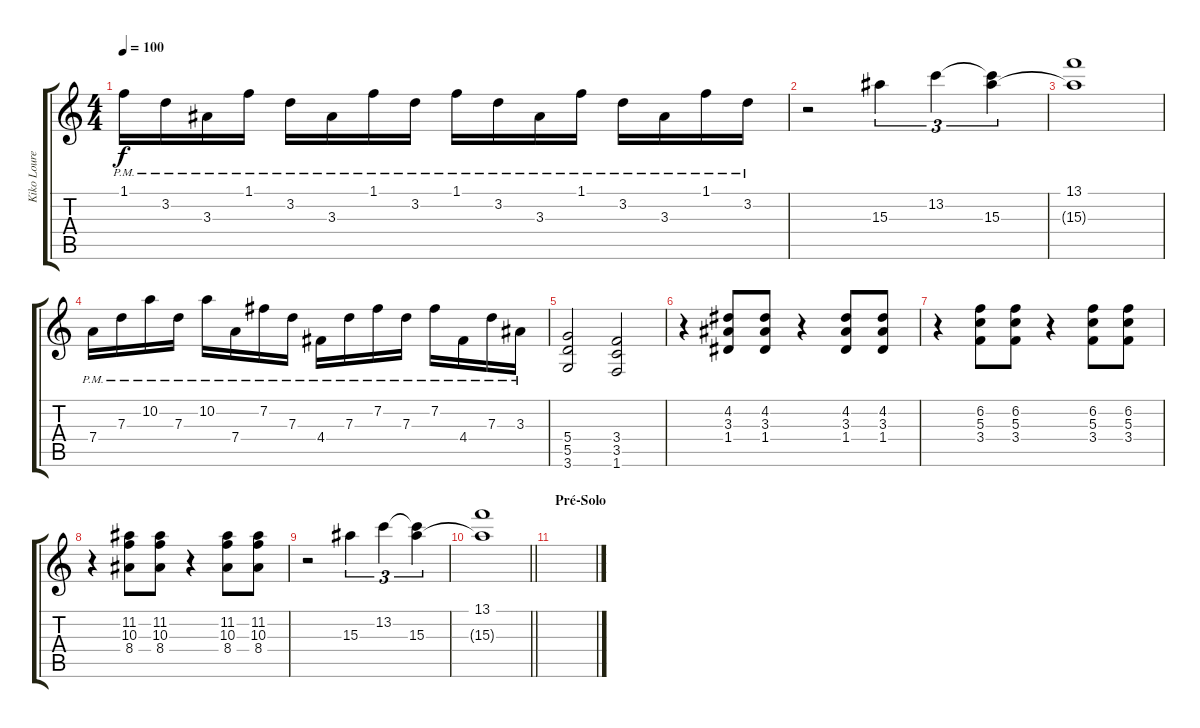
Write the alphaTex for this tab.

\track ("Kiko Loureiro" "Kiko Loure") {instrument distortionguitar}
\staff {score tabs}
\tuning (E4 B3 G3 D3 A2 E2) {hide}
\ts (4 4)
\tempo 100
\clef g2
\ks c
1.1{pm}.16{dy f} 3.2{pm}.16 3.3{pm}.16 1.1{pm}.16 3.2{pm}.16 3.3{pm}.16 1.1{pm}.16 3.2{pm}.16 1.1{pm}.16 3.2{pm}.16 3.3{pm}.16 1.1{pm}.16 3.2{pm}.16 3.3{pm}.16 1.1{pm}.16 3.2{pm}.16 |
r.2 15.3.4{tu (3 2)} 13.2.4{tu (3 2)} (13.2{t} 15.3).4{tu (3 2)} |
(13.1 15.3{t}).1 |
7.4{pm}.16 7.3{pm}.16 10.2{pm}.16 7.3{pm}.16 10.2{pm}.16 7.4{pm}.16 7.2{pm}.16 7.3{pm}.16 4.4{pm}.16 7.3{pm}.16 7.2{pm}.16 7.3{pm}.16 7.2{pm}.16 4.4{pm}.16 7.3{pm}.16 3.3{pm}.16 |
(5.4 5.5 3.6).2 (3.4 3.5 1.6).2 |
r.4 (4.2 3.3 1.4).8 (4.2 3.3 1.4).8 r.4 (4.2 3.3 1.4).8 (4.2 3.3 1.4).8 |
r.4 (6.2 5.3 3.4).8 (6.2 5.3 3.4).8 r.4 (6.2 5.3 3.4).8 (6.2 5.3 3.4).8 |
r.4 (11.2 10.3 8.4).8 (11.2 10.3 8.4).8 r.4 (11.2 10.3 8.4).8 (11.2 10.3 8.4).8 |
r.2 15.3.4{tu (3 2)} 13.2.4{tu (3 2)} (13.2{t} 15.3).4{tu (3 2)} |
\barLineRight lightlight
(13.1 15.3{t}).1 |
\section ("" "Pré-Solo")
